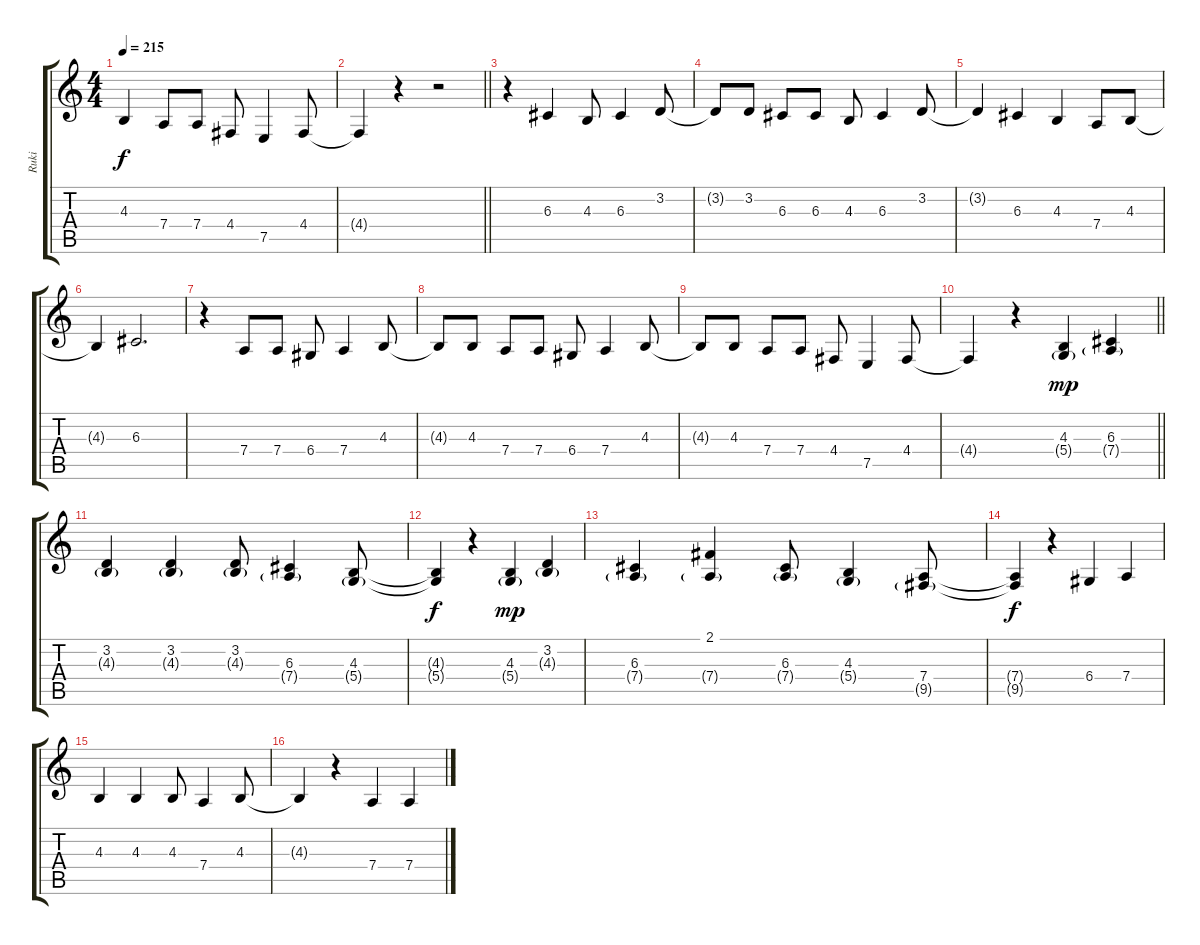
\track ("Ruki" "Ruki") {instrument lead6voice}
\staff {score tabs}
\tuning (E4 B3 G3 D3 A2 E2) {hide}
\ts (4 4)
\tempo 215
\clef g2
\ks c
4.3{t}.4{dy f} 7.4.8 7.4.8 4.4.8 7.5.4 4.4.8 |
\barLineRight lightlight
4.4{t}.4 r.4 r.2 |
r.4 6.3.4 4.3.8 6.3.4 3.2.8 |
3.2{t}.8 3.2.8 6.3.8 6.3.8 4.3.8 6.3.4 3.2.8 |
3.2{t}.4 6.3.4 4.3.4 7.4.8 4.3.8 |
4.3{t}.4 6.3.2{d} |
r.4 7.4.8 7.4.8 6.4.8 7.4.4 4.3.8 |
4.3{t}.8 4.3.8 7.4.8 7.4.8 6.4.8 7.4.4 4.3.8 |
4.3{t}.8 4.3.8 7.4.8 7.4.8 4.4.8 7.5.4 4.4.8 |
\barLineRight lightlight
4.4{t}.4 r.4 (4.3 5.4{g}).4{dy mp} (6.3 7.4{g}).4 |
(3.2 4.3{g}).4 (3.2 4.3{g}).4 (3.2 4.3{g}).8 (6.3 7.4{g}).4 (4.3 5.4{g}).8 |
(4.3{t} 5.4{t}).4{dy f} r.4 (4.3 5.4{g}).4{dy mp} (3.2 4.3{g}).4 |
(6.3 7.4{g}).4 (2.1 7.4{g}).4 (6.3 7.4{g}).8 (4.3 5.4{g}).4 (7.4 9.5{g}).8 |
(7.4{t} 9.5{t}).4{dy f} r.4 6.4.4 7.4.4 |
4.3.4 4.3.4 4.3.8 7.4.4 4.3.8 |
4.3{t}.4 r.4 7.4.4 7.4.4
